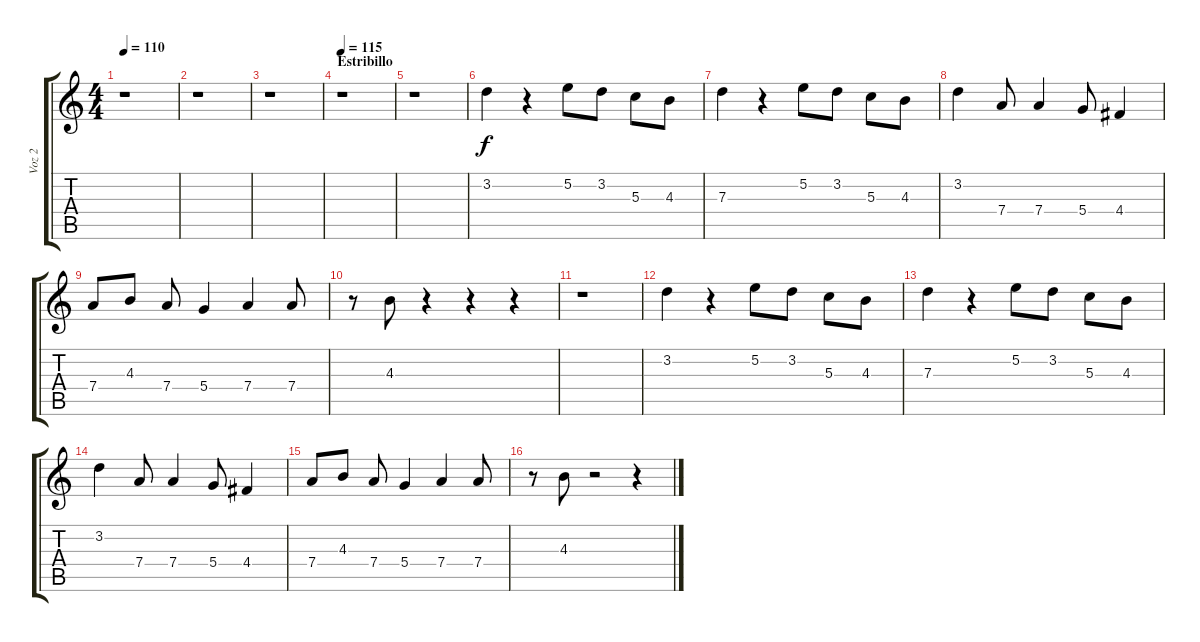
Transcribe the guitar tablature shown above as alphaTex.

\track ("Voz 2" "Voz 2") {instrument fretlessbass}
\staff {score tabs}
\tuning (E4 B3 G3 D3 A2 E2) {hide}
\ts (4 4)
\tempo 110
\clef g2
\ks c
r.1{dy f} |
r.1 |
r.1 |
\section ("" "Estribillo")
\tempo 115
r.1 |
r.1 |
3.2.4 r.4 5.2.8 3.2.8 5.3.8 4.3.8 |
7.3.4 r.4 5.2.8 3.2.8 5.3.8 4.3.8 |
3.2.4 7.4.8 7.4.4 5.4.8 4.4.4 |
7.4.8 4.3.8 7.4.8 5.4.4 7.4.4 7.4.8 |
r.8 4.3.8 r.4 r.4 r.4 |
r.1 |
3.2.4 r.4 5.2.8 3.2.8 5.3.8 4.3.8 |
7.3.4 r.4 5.2.8 3.2.8 5.3.8 4.3.8 |
3.2.4 7.4.8 7.4.4 5.4.8 4.4.4 |
7.4.8 4.3.8 7.4.8 5.4.4 7.4.4 7.4.8 |
r.8 4.3.8 r.2 r.4
